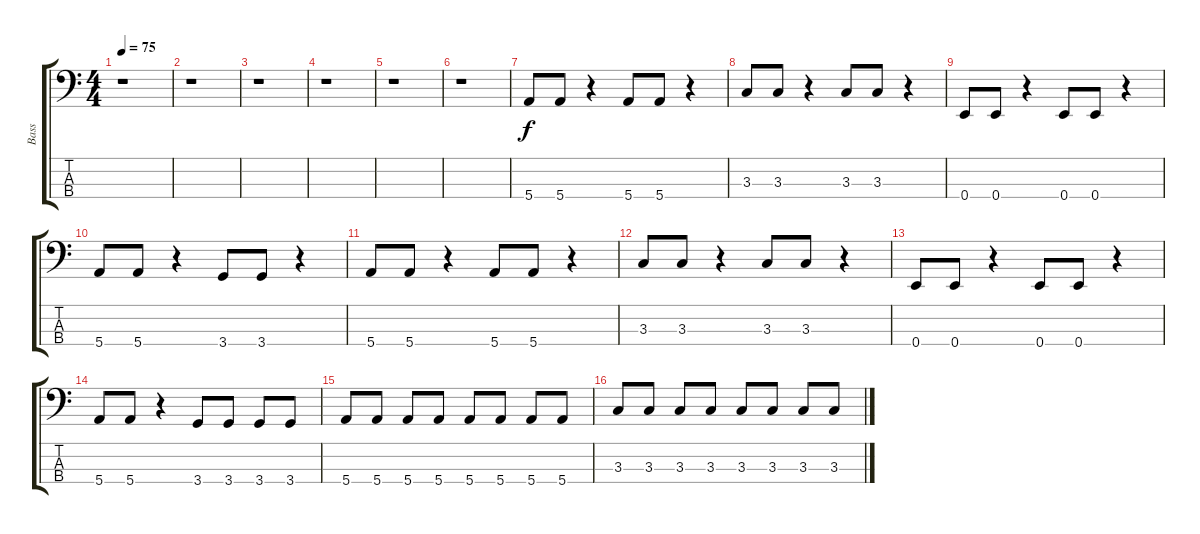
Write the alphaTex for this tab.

\track ("Bass" "Bass") {instrument electricbassfinger}
\staff {score tabs}
\tuning (G2 D2 A1 E1) {hide}
\ts (4 4)
\tempo 75
\clef f4
\ks c
r.1{dy f instrument electricbassfinger} |
r.1 |
r.1 |
r.1 |
r.1 |
r.1 |
5.4.8 5.4.8 r.4 5.4.8 5.4.8 r.4 |
3.3.8 3.3.8 r.4 3.3.8 3.3.8 r.4 |
0.4.8 0.4.8 r.4 0.4.8 0.4.8 r.4 |
5.4.8 5.4.8 r.4 3.4.8 3.4.8 r.4 |
5.4.8 5.4.8 r.4 5.4.8 5.4.8 r.4 |
3.3.8 3.3.8 r.4 3.3.8 3.3.8 r.4 |
0.4.8 0.4.8 r.4 0.4.8 0.4.8 r.4 |
5.4.8 5.4.8 r.4 3.4.8 3.4.8 3.4.8 3.4.8 |
5.4.8 5.4.8 5.4.8 5.4.8 5.4.8 5.4.8 5.4.8 5.4.8 |
3.3.8 3.3.8 3.3.8 3.3.8 3.3.8 3.3.8 3.3.8 3.3.8
